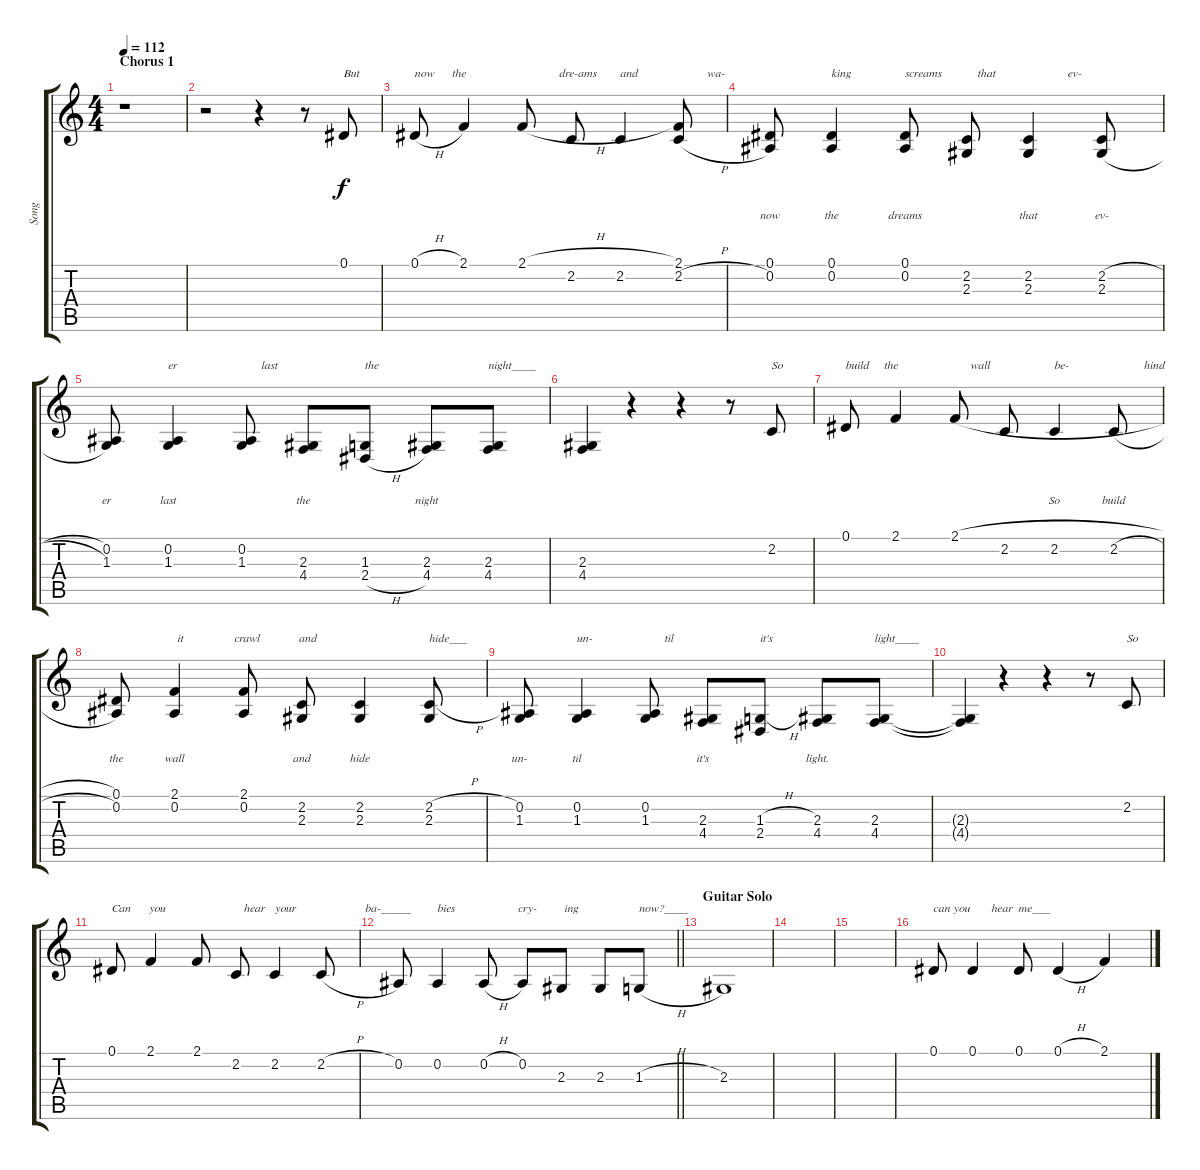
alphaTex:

\track ("Song" "Song") {instrument accordion}
\staff {score tabs}
\tuning (Eb4 Bb3 Gb3 Db3 Ab2 Eb2) {hide}
\ts (4 4)
\section ("" "Chorus 1")
\tempo 112
\clef g2
\ks c
r.1{dy f} |
r.2 r.4 r.8 0.1.8{txt "But "} |
0.1{h}.8{txt "now      the                               dre-ams"} 2.1.4 2.1{h}.8 2.2.8 2.2.4{txt "and                       wa-"} (2.1 2.2{h}).8 |
(0.1 0.2).8{lyrics (0 "") lyrics (1 "") lyrics (2 "now") lyrics (3 "") lyrics (4 "")} (0.1 0.2).4{txt "king " lyrics (0 "") lyrics (1 "") lyrics (2 "the") lyrics (3 "") lyrics (4 "")} (0.1 0.2).8{txt "screams            that                        ev-" lyrics (0 "") lyrics (1 "") lyrics (2 "dreams") lyrics (3 "") lyrics (4 "")} (2.2 2.3).8{lyrics (0 "") lyrics (1 "") lyrics (2 "") lyrics (3 "") lyrics (4 "")} (2.2 2.3).4{lyrics (0 "") lyrics (1 "") lyrics (2 "that") lyrics (3 "") lyrics (4 "")} (2.2{h} 2.3{h}).8{lyrics (0 "") lyrics (1 "") lyrics (2 "ev-") lyrics (3 "") lyrics (4 "")} |
(0.2 1.3).8{lyrics (0 "") lyrics (1 "") lyrics (2 "er") lyrics (3 "") lyrics (4 "")} (0.2 1.3).4{txt "er                            last            " lyrics (0 "") lyrics (1 "") lyrics (2 "last") lyrics (3 "") lyrics (4 "")} (0.2 1.3).8{lyrics (0 "") lyrics (1 "") lyrics (2 "") lyrics (3 "") lyrics (4 "")} (2.3 4.4).8{lyrics (0 "") lyrics (1 "") lyrics (2 "the") lyrics (3 "") lyrics (4 "")} (1.3 2.4{h}).8{txt "the" lyrics (0 "") lyrics (1 "") lyrics (2 "") lyrics (3 "") lyrics (4 "")} (2.3 4.4).8{lyrics (0 "") lyrics (1 "") lyrics (2 "night") lyrics (3 "") lyrics (4 "")} (2.3 4.4).8{txt "night____" lyrics (0 "") lyrics (1 "") lyrics (2 "") lyrics (3 "") lyrics (4 "")} |
(2.3 4.4).4{lyrics (0 "") lyrics (1 "") lyrics (2 "") lyrics (3 "") lyrics (4 "")} r.4 r.4 r.8 2.2.8{txt "So" lyrics (0 "") lyrics (1 "") lyrics (2 "") lyrics (3 "") lyrics (4 "")} |
0.1.8{txt "build     the                        wall" lyrics (0 "") lyrics (1 "") lyrics (2 "") lyrics (3 "") lyrics (4 "")} 2.1.4{lyrics (0 "") lyrics (1 "") lyrics (2 "") lyrics (3 "") lyrics (4 "")} 2.1{h}.8{lyrics (0 "") lyrics (1 "") lyrics (2 "") lyrics (3 "") lyrics (4 "")} 2.2.8{lyrics (0 "") lyrics (1 "") lyrics (2 "") lyrics (3 "") lyrics (4 "")} 2.2.4{txt "be-                         hind" lyrics (0 "") lyrics (1 "") lyrics (2 "So") lyrics (3 "") lyrics (4 "")} 2.2{h}.8{lyrics (0 "") lyrics (1 "") lyrics (2 "build") lyrics (3 "") lyrics (4 "")} |
(0.1 0.2).8{lyrics (0 "") lyrics (1 "") lyrics (2 "the") lyrics (3 "") lyrics (4 "")} (2.1 0.2).4{txt " it                 crawl             and" lyrics (0 "") lyrics (1 "") lyrics (2 "wall") lyrics (3 "") lyrics (4 "")} (2.1 0.2).8{lyrics (0 "") lyrics (1 "") lyrics (2 "") lyrics (3 "") lyrics (4 "")} (2.2 2.3).8{lyrics (0 "") lyrics (1 "") lyrics (2 "and") lyrics (3 "") lyrics (4 "")} (2.2 2.3).4{lyrics (0 "") lyrics (1 "") lyrics (2 "hide") lyrics (3 "") lyrics (4 "")} (2.2{h} 2.3).8{txt "hide___" lyrics (0 "") lyrics (1 "") lyrics (2 "") lyrics (3 "") lyrics (4 "")} |
(0.2 1.3).8{lyrics (0 "") lyrics (1 "") lyrics (2 "un-") lyrics (3 "") lyrics (4 "")} (0.2 1.3).4{txt "un-                        til" lyrics (0 "") lyrics (1 "") lyrics (2 "til") lyrics (3 "") lyrics (4 "")} (0.2 1.3).8{lyrics (0 "") lyrics (1 "") lyrics (2 "") lyrics (3 "") lyrics (4 "")} (2.3 4.4).8{lyrics (0 "") lyrics (1 "") lyrics (2 "it's") lyrics (3 "") lyrics (4 "")} (1.3{h} 2.4).8{txt "it's" lyrics (0 "") lyrics (1 "") lyrics (2 "") lyrics (3 "") lyrics (4 "")} (2.3 4.4).8{lyrics (0 "") lyrics (1 "") lyrics (2 "light.") lyrics (3 "") lyrics (4 "")} (2.3 4.4).8{txt "light____"} |
(2.3{t} 4.4{t}).4 r.4 r.4 r.8 2.2.8{txt "So"} |
0.1.8{txt "Can      you                          hear"} 2.1.4 2.1.8 2.2.8 2.2.4{txt "your                       ba-_____"} 2.2{h}.8 |
\barLineRight lightlight
0.2.8 0.2.4{txt "bies                     cry-"} 0.2{h}.8 0.2.8 2.3.8{txt " ing"} 2.3.8 1.3{h}.8{txt "now?____"} |
\section ("" "Guitar Solo")
2.3.1 |
|
|
0.1.8{txt "can you       hear  me___"} 0.1.4 0.1.8 0.1{h}.4 2.1{h}.4
